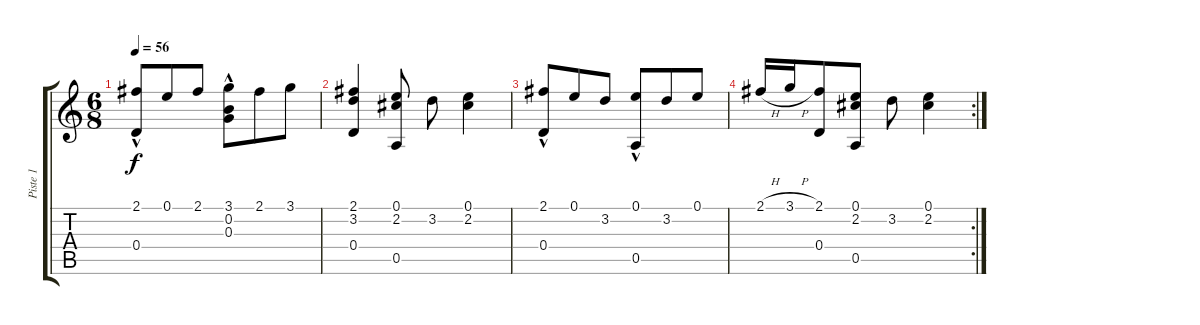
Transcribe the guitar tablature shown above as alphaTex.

\track ("Piste 1" "Piste 1") {instrument acousticguitarnylon}
\staff {score tabs}
\tuning (E4 B3 G3 D3 A2 E2) {hide}
\ts (6 8)
\tempo 56
\clef g2
\ks c
(2.1 0.4{hac}).8{dy f} 0.1.8 2.1.8 (3.1 0.2{hac} 0.3{hac}).8 2.1.8 3.1.8 |
(2.1 3.2 0.4).4 (0.1 2.2 0.5).8 3.2.8 (0.1 2.2).4 |
(2.1 0.4{hac}).8 0.1.8 3.2.8 (0.1 0.5{hac}).8 3.2.8 0.1.8 |
\rc 2
2.1{h}.16 3.1{h}.16 (2.1 0.4).8 (0.1 2.2 0.5).8 3.2.8 (0.1 2.2).4
